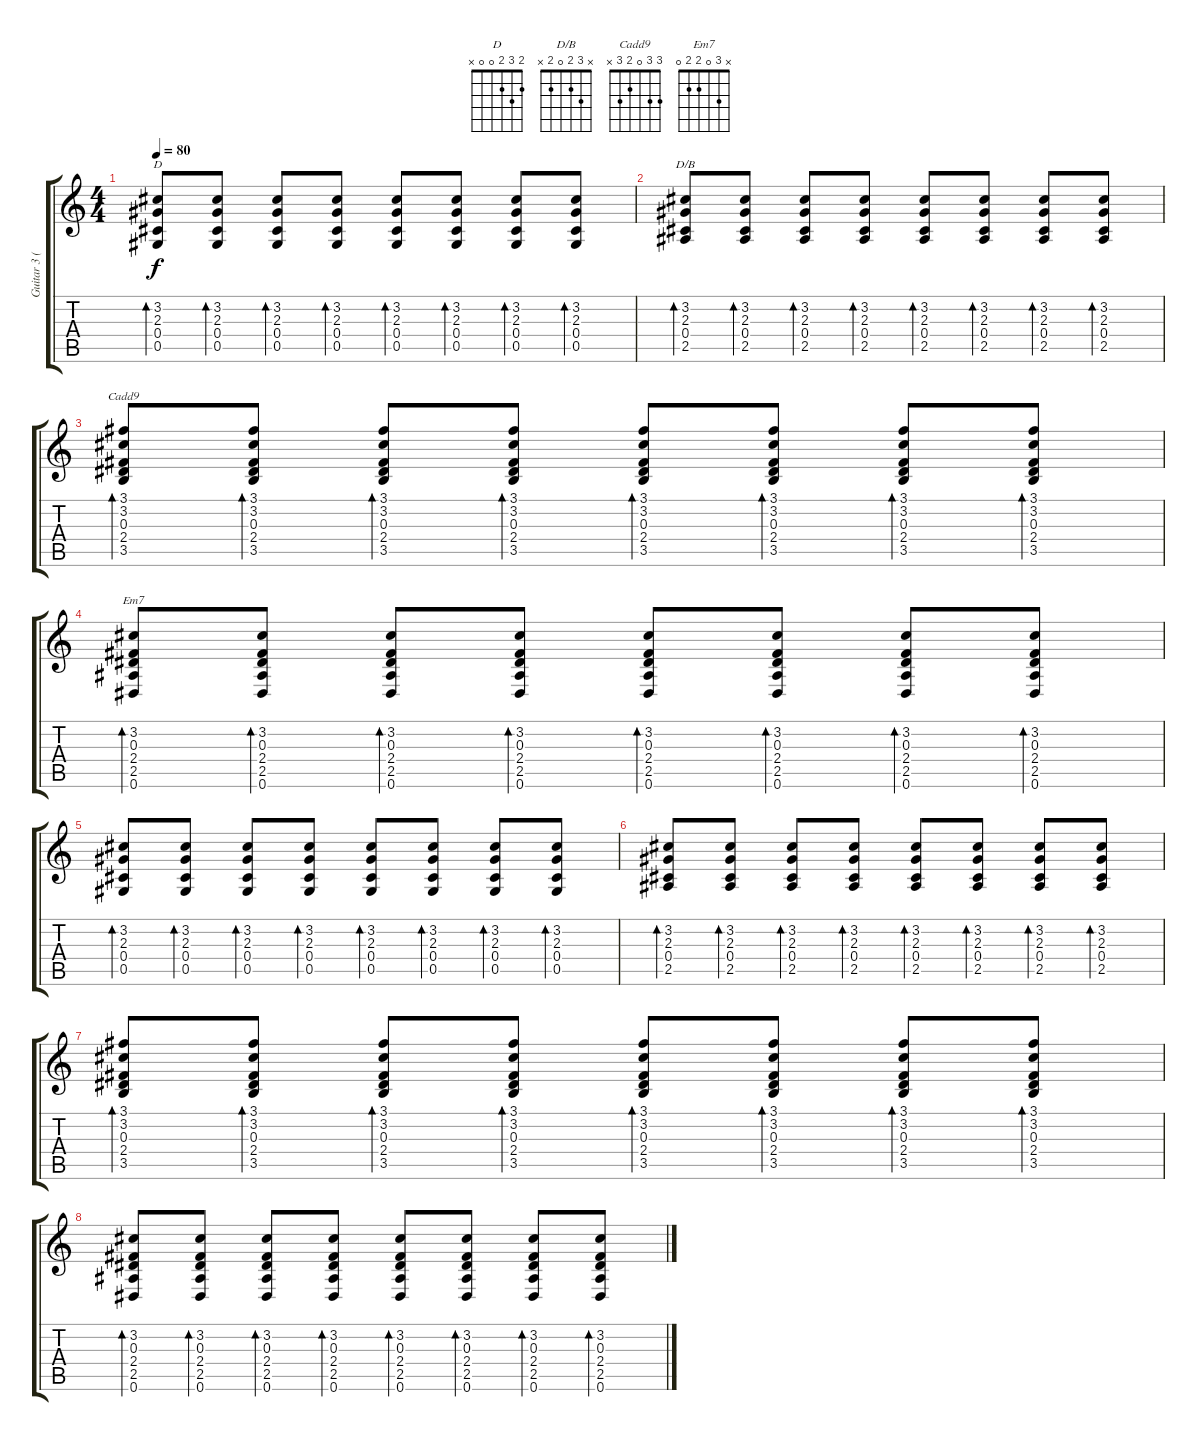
\track ("Guitar 3 (Acoustic)" "Guitar 3 (") {instrument acousticguitarsteel}
\staff {score tabs}
\tuning (Eb4 Bb3 Gb3 Db3 Ab2 Eb2) {hide}
\chord ("D" 2 3 2 0 0 x)
\chord ("D/B" x 3 2 0 2 x)
\chord ("Cadd9" 3 3 0 2 3 x)
\chord ("Em7" x 3 0 2 2 0)
\ts (4 4)
\tempo 80
\clef g2
\ks c
(3.2 2.3 0.4 0.5).8{bd 30 ch "D" dy f} (3.2 2.3 0.4 0.5).8{bd 30} (3.2 2.3 0.4 0.5).8{bd 30} (3.2 2.3 0.4 0.5).8{bd 30} (3.2 2.3 0.4 0.5).8{bd 30} (3.2 2.3 0.4 0.5).8{bd 30} (3.2 2.3 0.4 0.5).8{bd 30} (3.2 2.3 0.4 0.5).8{bd 30} |
(3.2 2.3 0.4 2.5).8{bd 30 ch "D/B"} (3.2 2.3 0.4 2.5).8{bd 30} (3.2 2.3 0.4 2.5).8{bd 30} (3.2 2.3 0.4 2.5).8{bd 30} (3.2 2.3 0.4 2.5).8{bd 30} (3.2 2.3 0.4 2.5).8{bd 30} (3.2 2.3 0.4 2.5).8{bd 30} (3.2 2.3 0.4 2.5).8{bd 30} |
(3.1 3.2 0.3 2.4 3.5).8{bd 30 ch "Cadd9"} (3.1 3.2 0.3 2.4 3.5).8{bd 30} (3.1 3.2 0.3 2.4 3.5).8{bd 30} (3.1 3.2 0.3 2.4 3.5).8{bd 30} (3.1 3.2 0.3 2.4 3.5).8{bd 30} (3.1 3.2 0.3 2.4 3.5).8{bd 30} (3.1 3.2 0.3 2.4 3.5).8{bd 30} (3.1 3.2 0.3 2.4 3.5).8{bd 30} |
(3.2 0.3 2.4 2.5 0.6).8{bd 30 ch "Em7"} (3.2 0.3 2.4 2.5 0.6).8{bd 30} (3.2 0.3 2.4 2.5 0.6).8{bd 30} (3.2 0.3 2.4 2.5 0.6).8{bd 30} (3.2 0.3 2.4 2.5 0.6).8{bd 30} (3.2 0.3 2.4 2.5 0.6).8{bd 30} (3.2 0.3 2.4 2.5 0.6).8{bd 30} (3.2 0.3 2.4 2.5 0.6).8{bd 30} |
(3.2 2.3 0.4 0.5).8{bd 30} (3.2 2.3 0.4 0.5).8{bd 30} (3.2 2.3 0.4 0.5).8{bd 30} (3.2 2.3 0.4 0.5).8{bd 30} (3.2 2.3 0.4 0.5).8{bd 30} (3.2 2.3 0.4 0.5).8{bd 30} (3.2 2.3 0.4 0.5).8{bd 30} (3.2 2.3 0.4 0.5).8{bd 30} |
(3.2 2.3 0.4 2.5).8{bd 30} (3.2 2.3 0.4 2.5).8{bd 30} (3.2 2.3 0.4 2.5).8{bd 30} (3.2 2.3 0.4 2.5).8{bd 30} (3.2 2.3 0.4 2.5).8{bd 30} (3.2 2.3 0.4 2.5).8{bd 30} (3.2 2.3 0.4 2.5).8{bd 30} (3.2 2.3 0.4 2.5).8{bd 30} |
(3.1 3.2 0.3 2.4 3.5).8{bd 30} (3.1 3.2 0.3 2.4 3.5).8{bd 30} (3.1 3.2 0.3 2.4 3.5).8{bd 30} (3.1 3.2 0.3 2.4 3.5).8{bd 30} (3.1 3.2 0.3 2.4 3.5).8{bd 30} (3.1 3.2 0.3 2.4 3.5).8{bd 30} (3.1 3.2 0.3 2.4 3.5).8{bd 30} (3.1 3.2 0.3 2.4 3.5).8{bd 30} |
(3.2 0.3 2.4 2.5 0.6).8{bd 30} (3.2 0.3 2.4 2.5 0.6).8{bd 30} (3.2 0.3 2.4 2.5 0.6).8{bd 30} (3.2 0.3 2.4 2.5 0.6).8{bd 30} (3.2 0.3 2.4 2.5 0.6).8{bd 30} (3.2 0.3 2.4 2.5 0.6).8{bd 30} (3.2 0.3 2.4 2.5 0.6).8{bd 30} (3.2 0.3 2.4 2.5 0.6).8{bd 30}
